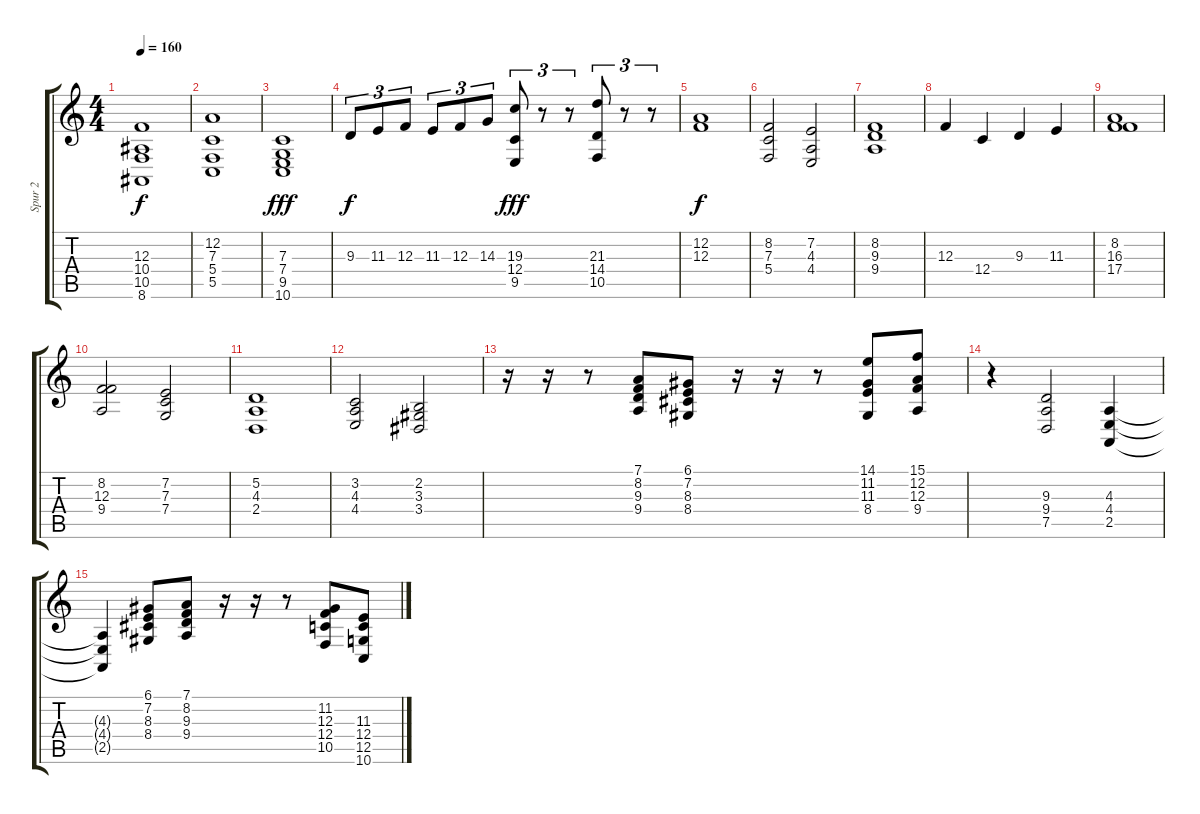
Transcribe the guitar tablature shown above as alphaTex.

\track ("Spur 2" "Spur 2") {instrument choiraahs}
\staff {score tabs}
\tuning (D4 A3 F3 C3 G2 D2) {hide}
\ts (4 4)
\tempo 160
\clef g2
\ks c
(12.3 10.4 10.5 8.6).1{dy f} |
(12.2 7.3 5.4 5.5).1 |
(7.3 7.4 9.5 10.6).1{dy fff} |
9.3.8{tu (3 2) dy f} 11.3.8{tu (3 2)} 12.3.8{tu (3 2)} 11.3.8{tu (3 2)} 12.3.8{tu (3 2)} 14.3.8{tu (3 2)} (19.3 12.4 9.5).8{tu (3 2) dy fff} r.8{tu (3 2)} r.8{tu (3 2)} (21.3 14.4 10.5).8{tu (3 2)} r.8{tu (3 2)} r.8{tu (3 2)} |
(12.2 12.3).1{dy f} |
(8.2 7.3 5.4).2 (7.2 4.3 4.4).2 |
(8.2 9.3 9.4).1 |
12.3.4 12.4.4 9.3.4 11.3.4 |
(8.2 16.3 17.4).1 |
(8.2 12.3 9.4).2 (7.2 7.3 7.4).2 |
(5.2 4.3 2.4).1 |
(3.2 4.3 4.4).2 (2.2 3.3 3.4).2 |
r.16 r.16 r.8 (7.1 8.2 9.3 9.4).8 (6.1 7.2 8.3 8.4).8 r.16 r.16 r.8 (14.1 11.2 11.3 8.4).8 (15.1 12.2 12.3 9.4).8 |
r.4 (9.3 9.4 7.5).2 (4.3 4.4 2.5).4 |
(4.3{t} 4.4{t} 2.5{t}).4 (6.1 7.2 8.3 8.4).8 (7.1 8.2 9.3 9.4).8 r.16 r.16 r.8 (11.2 12.3 12.4 10.5).8 (11.3 12.4 12.5 10.6).8
